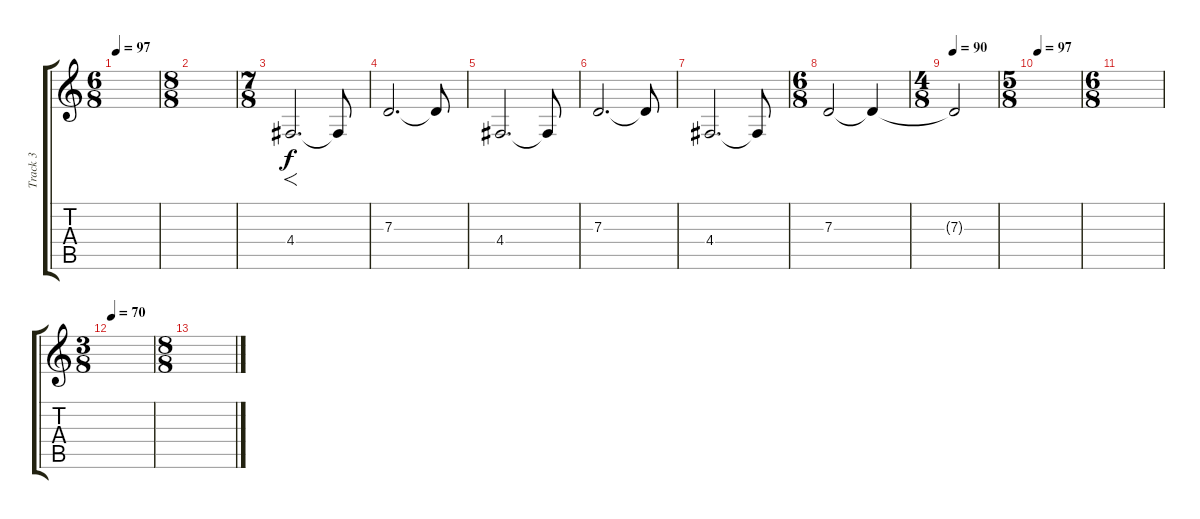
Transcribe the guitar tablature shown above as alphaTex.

\track ("Track 3" "Track 3") {instrument stringensemble1}
\staff {score tabs}
\tuning (E4 B3 G3 D3 A2 E2) {hide}
\ts (6 8)
\tempo 97
\clef g2
\ks c
|
\ts (8 8)
|
\ts (7 8)
4.4.2{f d} 4.4{t}.8 |
7.3.2{d} 7.3{t}.8 |
4.4.2{d} 4.4{t}.8 |
7.3.2{d} 7.3{t}.8 |
4.4.2{d} 4.4{t}.8 |
\ts (6 8)
7.3.2 7.3{t}.4 |
\ts (4 8)
\tempo 90
7.3{t}.2 |
\ts (5 8)
\tempo 97
|
\ts (6 8)
|
\ts (3 8)
\tempo 70
|
\ts (8 8)
